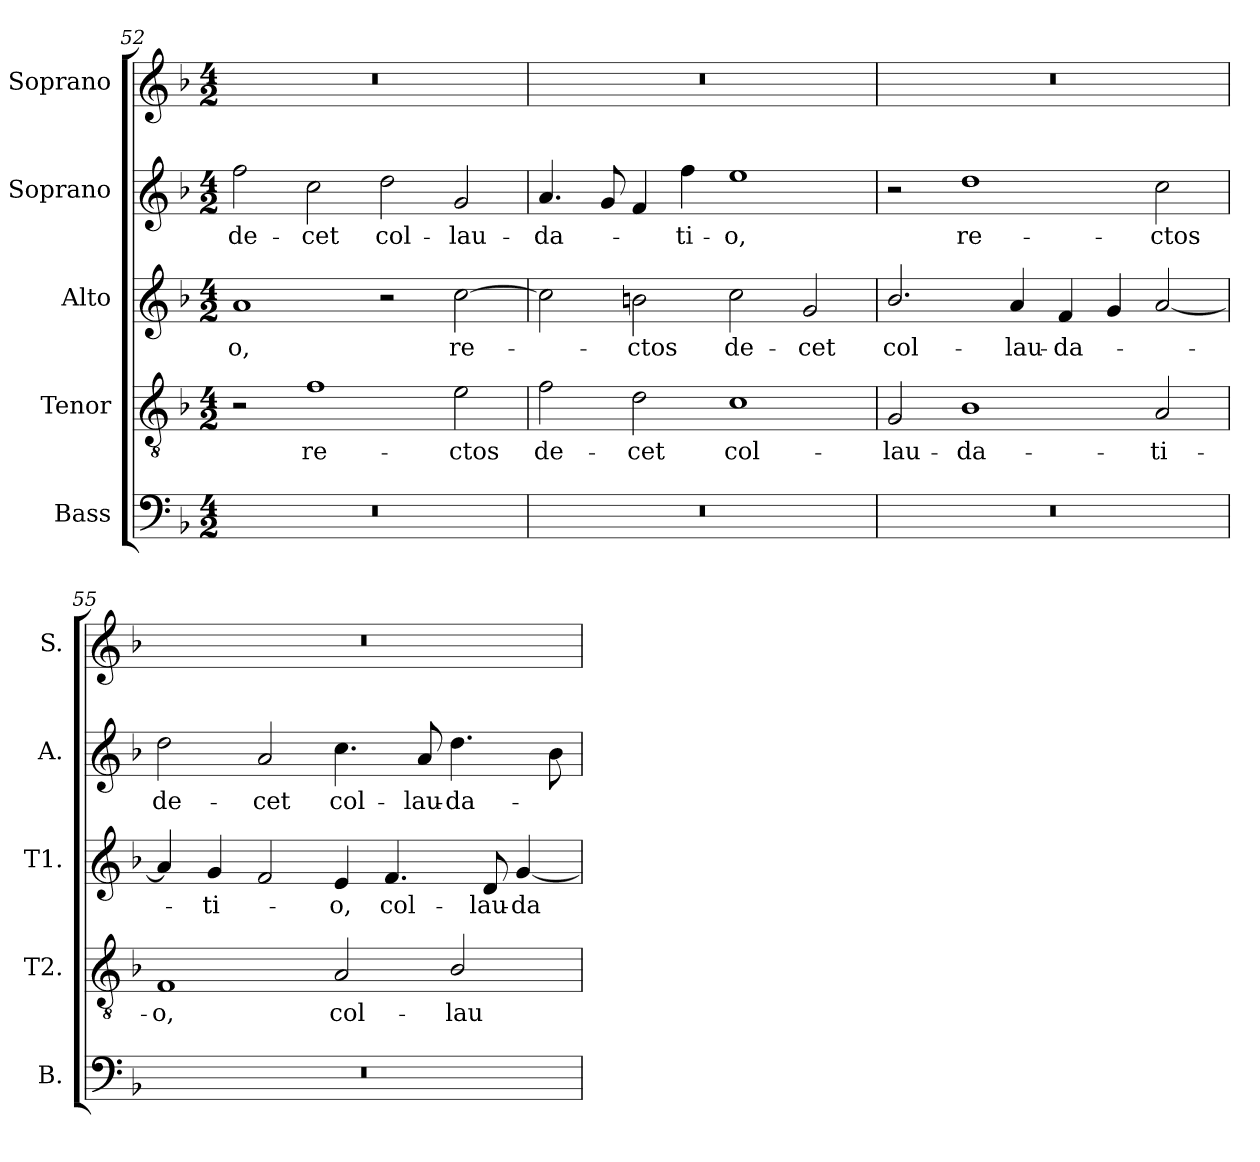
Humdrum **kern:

**kern	**kern	**text	**kern	**text	**kern	**text	**kern
*part5	*part4	*part4	*part3	*part3	*part2	*part2	*part1
*staff5	*staff4	*staff4	*staff3	*staff3	*staff2	*staff2	*staff1
*I"Bass	*I"Tenor	*	*I"Alto	*	*I"Soprano	*	*I"Soprano
*I'B.	*I'T2.	*	*I'T1.	*	*I'A.	*	*I'S.
*clefF4	*clefGv2	*	*clefG2	*	*clefG2	*	*clefG2
*	*ITrd7c12	*	*	*	*	*	*
*k[b-]	*k[b-]	*	*k[b-]	*	*k[b-]	*	*k[b-]
*F:	*F:	*	*F:	*	*F:	*	*F:
*M4/2	*M4/2	*	*M4/2	*	*M4/2	*	*M4/2
=52	=52	=52	=52	=52	=52	=52	=52
!LO:N:vis=1	!	!	!	!	!	!	!
!	!	!	!	!LO:LY:b:color=#000000	!	!	!
!	!	!	!	!	!	!LO:LY:b:color=#000000	!LO:N:vis=1
0r	2r	.	1ai	-o,	2ffi\	de-	0r
!	!	!LO:LY:b:color=#000000	!	!	!	!	!
!	!	!	!	!	!	!LO:LY:b:color=#000000	!
.	1Fi	re-	.	.	2cci\	-cet	.
!	!	!	!	!	!	!LO:LY:b:color=#000000	!
.	.	.	2r	.	2ddi\	col-	.
!	!	!LO:LY:b:color=#000000	!	!	!	!	!
!	!	!	!	!LO:LY:b:color=#000000	!	!	!
!	!	!	!	!	!	!LO:LY:b:color=#000000	!
.	2Ei\	-ctos	[2cci\	re-	2gi/	-lau-	.
!!LO:PB:g=z
=53	=53	=53	=53	=53	=53	=53	=53
!LO:N:vis=1	!	!	!	!	!	!	!
!	!	!LO:LY:b:color=#000000	!	!	!	!	!
!	!	!	!	!	!	!LO:LY:b:color=#000000	!LO:N:vis=1
0r	2Fi\	de-	2cci\]	.	4.ai/	-da-	0r
.	.	.	.	.	8gi/	.	.
!	!	!LO:LY:b:color=#000000	!	!	!	!	!
!	!	!	!	!LO:LY:b:color=#000000	!	!	!
.	2Di\	-cet	2bni\	-ctos	4fi/	.	.
!	!	!	!	!	!	!LO:LY:b:color=#000000	!
.	.	.	.	.	4ffi\	-ti-	.
!	!	!LO:LY:b:color=#000000	!	!	!	!	!
!	!	!	!	!LO:LY:b:color=#000000	!	!	!
!	!	!	!	!	!	!LO:LY:b:color=#000000	!
.	1Ci	col-	2cci\	de-	1eei	-o,	.
!	!	!	!	!LO:LY:b:color=#000000	!	!	!
.	.	.	2gi/	-cet	.	.	.
=54	=54	=54	=54	=54	=54	=54	=54
!LO:N:vis=1	!	!	!	!	!	!	!
!	!	!LO:LY:b:color=#000000	!	!	!	!	!
!	!	!	!	!LO:LY:b:color=#000000	!	!	!LO:N:vis=1
0r	2GGi/	-lau-	2.b-i/	col-	2r	.	0r
!	!	!LO:LY:b:color=#000000	!	!	!	!	!
!	!	!	!	!	!	!LO:LY:b:color=#000000	!
.	1BB-i	-da-	.	.	1ddi	re-	.
!	!	!	!	!LO:LY:b:color=#000000	!	!	!
.	.	.	4ai/	-lau-	.	.	.
!	!	!	!	!LO:LY:b:color=#000000	!	!	!
.	.	.	4fi/	-da-	.	.	.
.	.	.	4gi/	.	.	.	.
!	!	!LO:LY:b:color=#000000	!	!	!	!	!
!	!	!	!	!	!	!LO:LY:b:color=#000000	!
.	2AAi/	-ti-	[2ai/	.	2cci\	-ctos	.
=55	=55	=55	=55	=55	=55	=55	=55
!LO:N:vis=1	!	!	!	!	!	!	!
!	!	!LO:LY:b:color=#000000	!	!	!	!	!
!	!	!	!	!	!	!LO:LY:b:color=#000000	!LO:N:vis=1
0r	1FFi	-o,	4ai/]	.	2ddi\	de-	0r
!	!	!	!	!LO:LY:b:color=#000000	!	!	!
.	.	.	4gi/	-ti-	.	.	.
!	!	!	!	!	!	!LO:LY:b:color=#000000	!
.	.	.	2fi/	.	2ai/	-cet	.
!	!	!LO:LY:b:color=#000000	!	!	!	!	!
!	!	!	!	!LO:LY:b:color=#000000	!	!	!
!	!	!	!	!	!	!LO:LY:b:color=#000000	!
.	2AAi/	col-	4ei/	-o,	4.cci\	col-	.
!	!	!	!	!LO:LY:b:color=#000000	!	!	!
.	.	.	4.fi/	col-	.	.	.
!	!	!	!	!	!	!LO:LY:b:color=#000000	!
.	.	.	.	.	8ai/	-lau-	.
!	!	!LO:LY:b:color=#000000	!	!	!	!	!
!	!	!	!	!	!	!LO:LY:b:color=#000000	!
.	2BB-i/	-lau-	.	.	4.ddi\	-da-	.
!	!	!	!	!LO:LY:b:color=#000000	!	!	!
.	.	.	8di/	-lau-	.	.	.
!	!	!	!	!LO:LY:b:color=#000000	!	!	!
.	.	.	[4gi/	-da-	.	.	.
.	.	.	.	.	8b-i\	.	.
=	=	=	=	=	=	=	=
*-	*-	*-	*-	*-	*-	*-	*-
